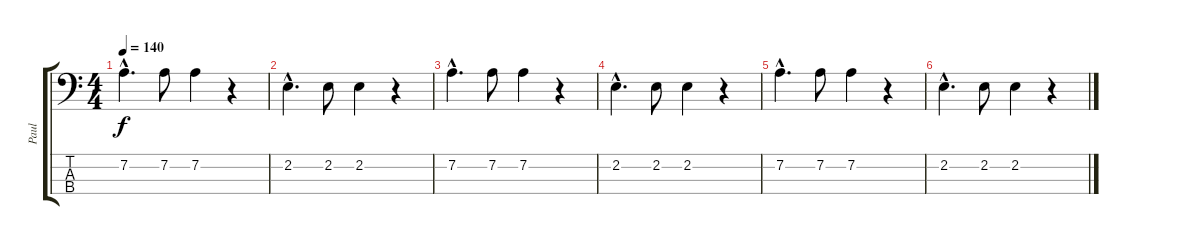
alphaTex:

\track ("Paul" "Paul") {instrument electricbasspick}
\staff {score tabs}
\tuning (G2 D2 A1 E1) {hide}
\ts (4 4)
\tempo 140
\clef f4
\ks c
7.2{hac}.4{d dy f volume 9} 7.2.8 7.2.4 r.4 |
2.2{hac}.4{d} 2.2.8 2.2.4 r.4 |
7.2{hac}.4{d volume 6} 7.2.8 7.2.4 r.4 |
2.2{hac}.4{d} 2.2.8 2.2.4 r.4 |
7.2{hac}.4{d volume 3} 7.2.8 7.2.4 r.4 |
2.2{hac}.4{d} 2.2.8 2.2.4 r.4
